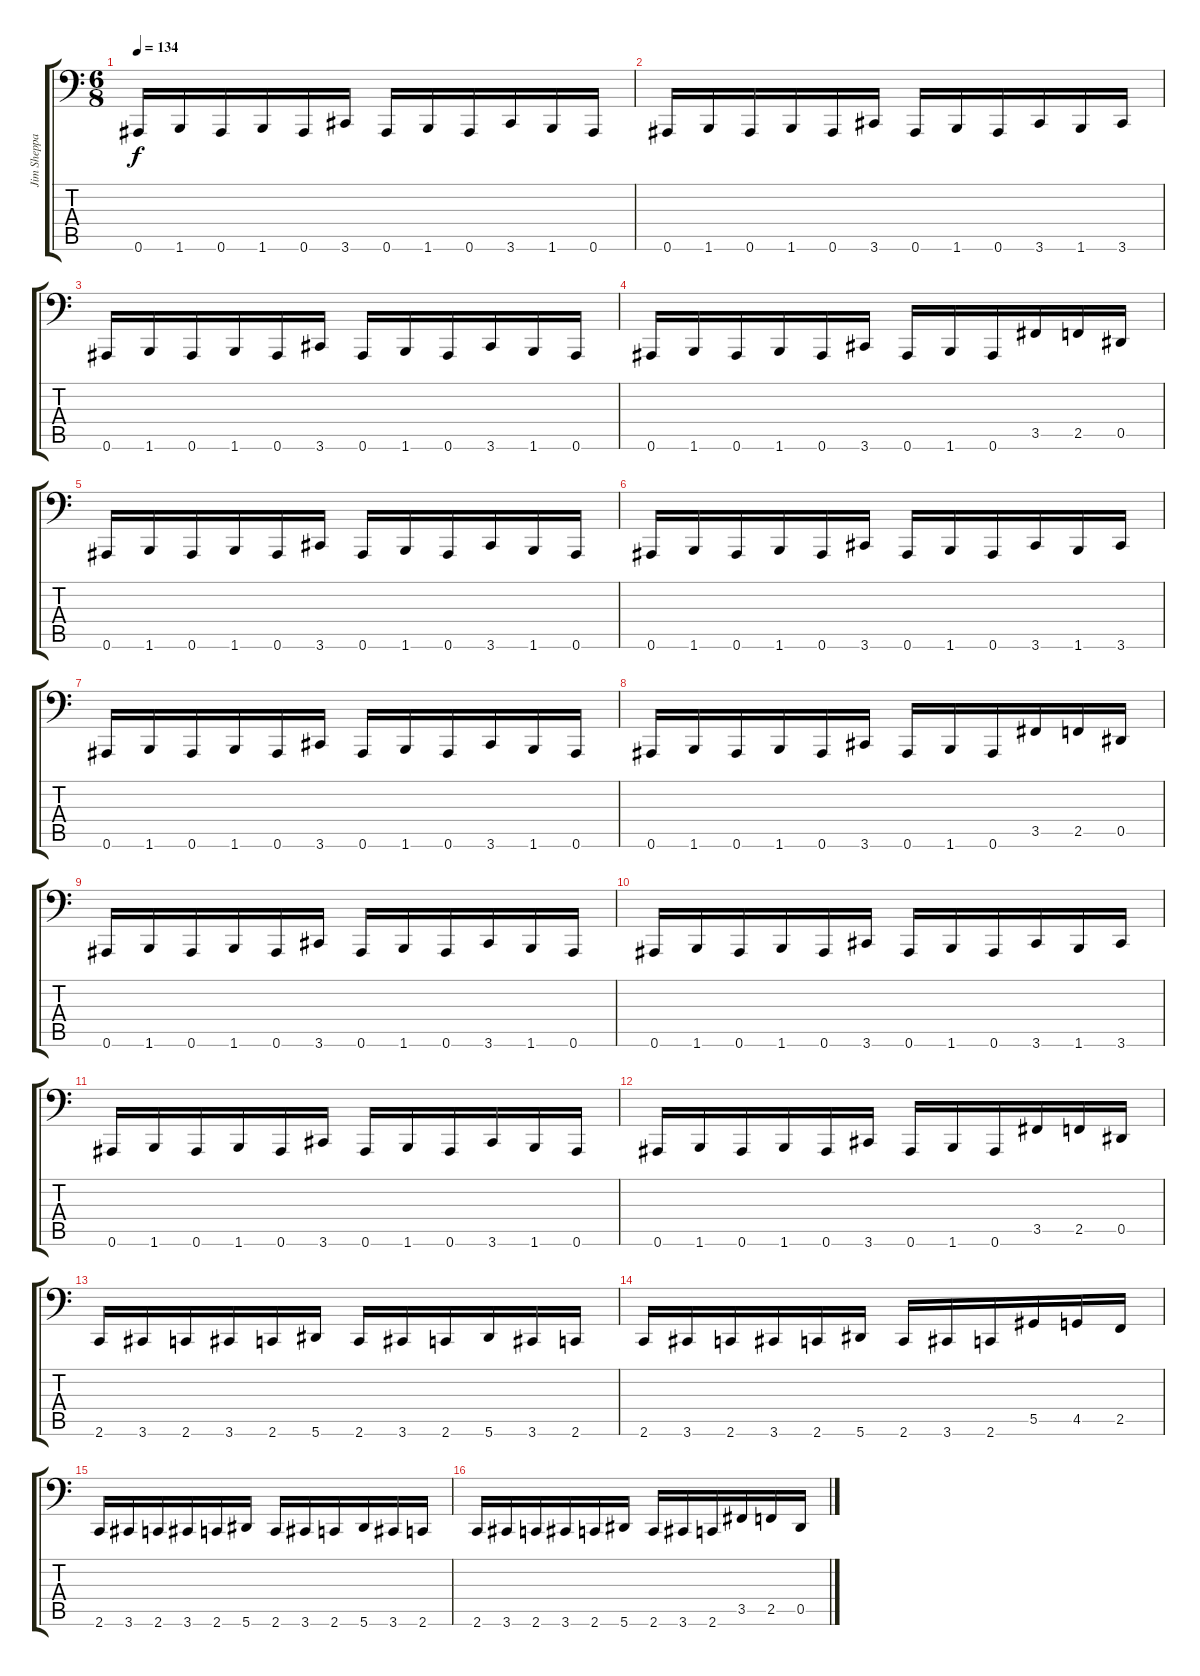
\track ("Jim Sheppard" "Jim Sheppa") {instrument electricbassfinger}
\staff {score tabs}
\tuning (B2 Gb2 Db2 Ab1 Eb1 Bb0) {hide}
\ts (6 8)
\tempo 134
\clef f4
\ks c
0.6.16{dy f} 1.6.16 0.6.16 1.6.16 0.6.16 3.6.16 0.6.16 1.6.16 0.6.16 3.6.16 1.6.16 0.6.16 |
0.6.16 1.6.16 0.6.16 1.6.16 0.6.16 3.6.16 0.6.16 1.6.16 0.6.16 3.6.16 1.6.16 3.6.16 |
0.6.16 1.6.16 0.6.16 1.6.16 0.6.16 3.6.16 0.6.16 1.6.16 0.6.16 3.6.16 1.6.16 0.6.16 |
0.6.16 1.6.16 0.6.16 1.6.16 0.6.16 3.6.16 0.6.16 1.6.16 0.6.16 3.5.16 2.5.16 0.5.16 |
0.6.16 1.6.16 0.6.16 1.6.16 0.6.16 3.6.16 0.6.16 1.6.16 0.6.16 3.6.16 1.6.16 0.6.16 |
0.6.16 1.6.16 0.6.16 1.6.16 0.6.16 3.6.16 0.6.16 1.6.16 0.6.16 3.6.16 1.6.16 3.6.16 |
0.6.16 1.6.16 0.6.16 1.6.16 0.6.16 3.6.16 0.6.16 1.6.16 0.6.16 3.6.16 1.6.16 0.6.16 |
0.6.16 1.6.16 0.6.16 1.6.16 0.6.16 3.6.16 0.6.16 1.6.16 0.6.16 3.5.16 2.5.16 0.5.16 |
0.6.16 1.6.16 0.6.16 1.6.16 0.6.16 3.6.16 0.6.16 1.6.16 0.6.16 3.6.16 1.6.16 0.6.16 |
0.6.16 1.6.16 0.6.16 1.6.16 0.6.16 3.6.16 0.6.16 1.6.16 0.6.16 3.6.16 1.6.16 3.6.16 |
0.6.16 1.6.16 0.6.16 1.6.16 0.6.16 3.6.16 0.6.16 1.6.16 0.6.16 3.6.16 1.6.16 0.6.16 |
0.6.16 1.6.16 0.6.16 1.6.16 0.6.16 3.6.16 0.6.16 1.6.16 0.6.16 3.5.16 2.5.16 0.5.16 |
2.6.16 3.6.16 2.6.16 3.6.16 2.6.16 5.6.16 2.6.16 3.6.16 2.6.16 5.6.16 3.6.16 2.6.16 |
2.6.16 3.6.16 2.6.16 3.6.16 2.6.16 5.6.16 2.6.16 3.6.16 2.6.16 5.5.16 4.5.16 2.5.16 |
2.6.16 3.6.16 2.6.16 3.6.16 2.6.16 5.6.16 2.6.16 3.6.16 2.6.16 5.6.16 3.6.16 2.6.16 |
2.6.16 3.6.16 2.6.16 3.6.16 2.6.16 5.6.16 2.6.16 3.6.16 2.6.16 3.5.16 2.5.16 0.5.16
